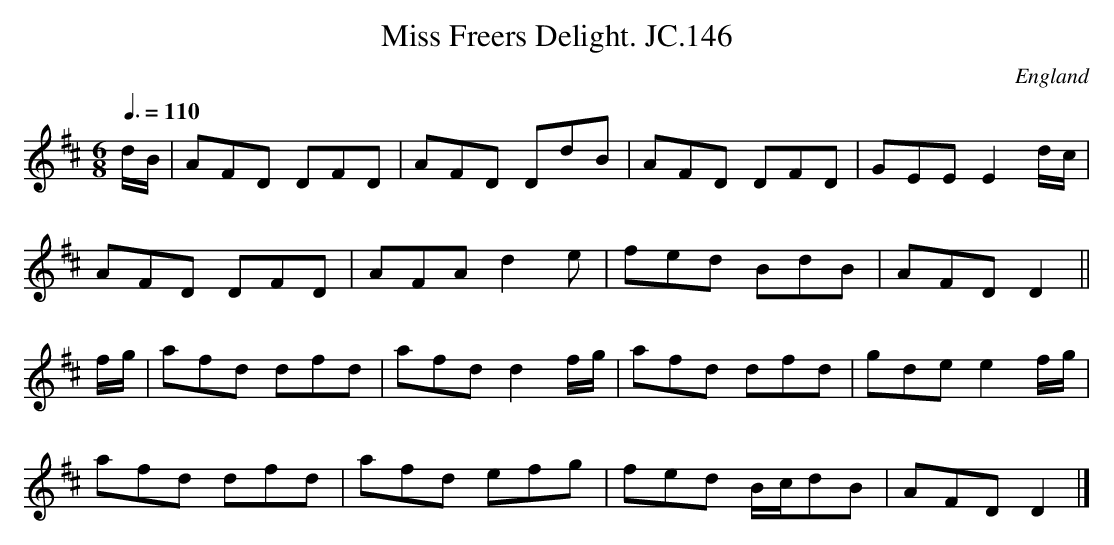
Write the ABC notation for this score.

X:1
T:Miss Freers Delight. JC.146
L:1/8
M:6/8
O:England
Q:3/8=110
K:D
d/B/|\
AFD DFD|AFD DdB|AFD DFD|GEEE2d/c/|!
AFD DFD|AFAd2e|fed BdB|AFDD2||!
f/g/|afd dfd|afdd2f/g/|afd dfd|gde e2f/g/|!
afd dfd|afd efg|fed B/c/dB|AFDD2|]
